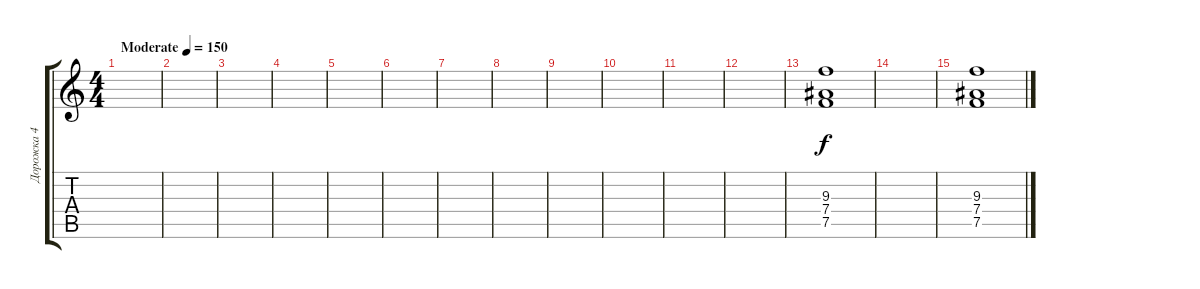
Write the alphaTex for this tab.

\track ("Дорожка 4" "Дорожка 4") {instrument distortionguitar}
\staff {score tabs}
\tuning (F4 C4 Ab3 Eb3 Bb2 Eb2) {hide}
\ts (4 4)
\tempo (150 "Moderate")
\clef g2
\ks c
|
|
|
|
|
|
|
|
|
|
|
|
(9.3 7.4 7.5).1 |
|
(9.3 7.4 7.5).1
